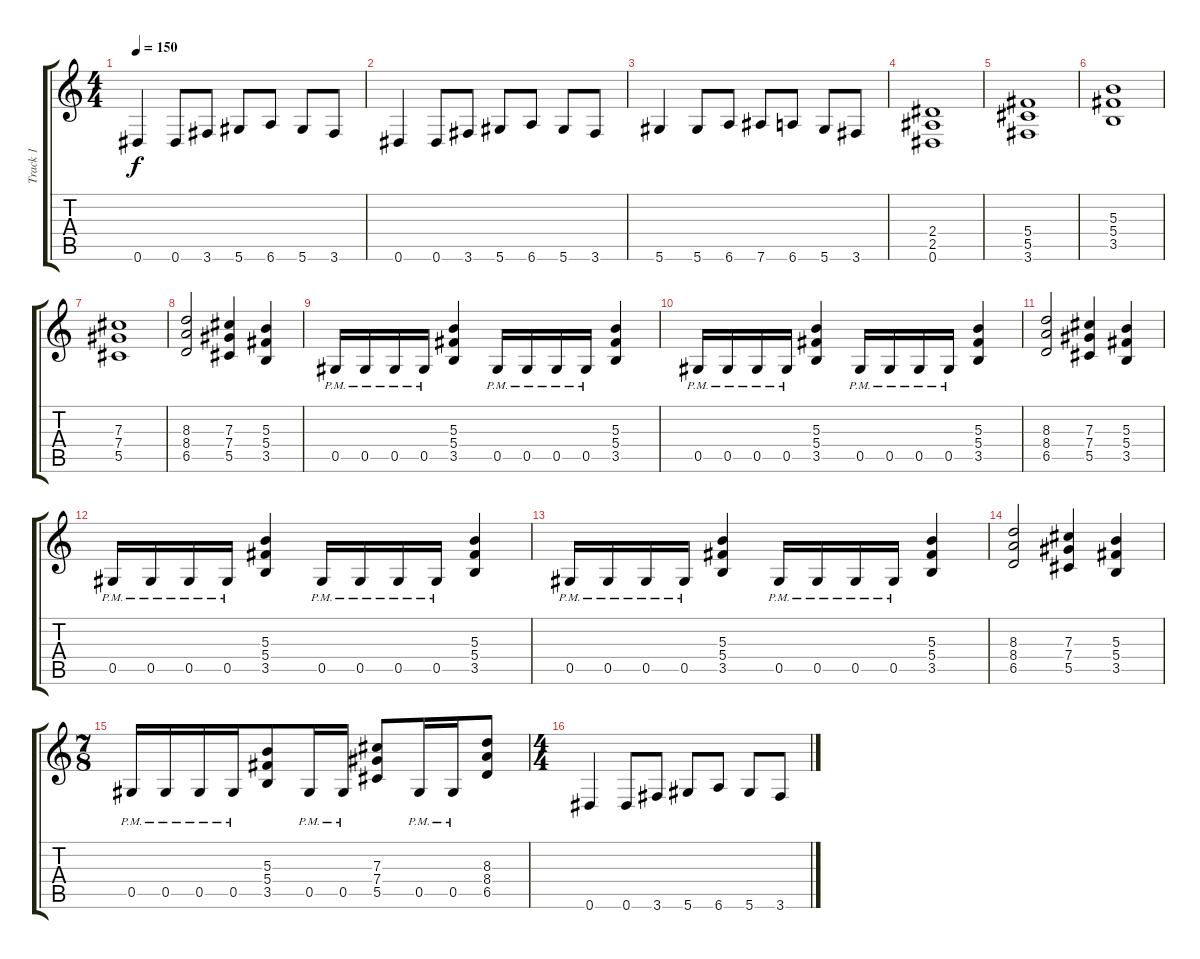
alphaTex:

\track ("Track 1" "Track 1") {instrument distortionguitar}
\staff {score tabs}
\tuning (Eb4 Bb3 Gb3 Db3 Ab2 Eb2) {hide}
\ts (4 4)
\tempo 150
\clef g2
\ks c
0.6.4{dy f} 0.6.8 3.6.8 5.6.8 6.6.8 5.6.8 3.6.8 |
0.6.4 0.6.8 3.6.8 5.6.8 6.6.8 5.6.8 3.6.8 |
5.6.4 5.6.8 6.6.8 7.6.8 6.6.8 5.6.8 3.6.8 |
(2.4 2.5 0.6).1 |
(5.4 5.5 3.6).1 |
(5.3 5.4 3.5).1 |
(7.3 7.4 5.5).1 |
(8.3 8.4 6.5).2 (7.3 7.4 5.5).4 (5.3 5.4 3.5).4 |
0.5{pm}.16 0.5{pm}.16 0.5{pm}.16 0.5{pm}.16 (5.3 5.4 3.5).4 0.5{pm}.16 0.5{pm}.16 0.5{pm}.16 0.5{pm}.16 (5.3 5.4 3.5).4 |
0.5{pm}.16 0.5{pm}.16 0.5{pm}.16 0.5{pm}.16 (5.3 5.4 3.5).4 0.5{pm}.16 0.5{pm}.16 0.5{pm}.16 0.5{pm}.16 (5.3 5.4 3.5).4 |
(8.3 8.4 6.5).2 (7.3 7.4 5.5).4 (5.3 5.4 3.5).4 |
0.5{pm}.16 0.5{pm}.16 0.5{pm}.16 0.5{pm}.16 (5.3 5.4 3.5).4 0.5{pm}.16 0.5{pm}.16 0.5{pm}.16 0.5{pm}.16 (5.3 5.4 3.5).4 |
0.5{pm}.16 0.5{pm}.16 0.5{pm}.16 0.5{pm}.16 (5.3 5.4 3.5).4 0.5{pm}.16 0.5{pm}.16 0.5{pm}.16 0.5{pm}.16 (5.3 5.4 3.5).4 |
(8.3 8.4 6.5).2 (7.3 7.4 5.5).4 (5.3 5.4 3.5).4 |
\ts (7 8)
0.5{pm}.16 0.5{pm}.16 0.5{pm}.16 0.5{pm}.16 (5.3 5.4 3.5).8 0.5{pm}.16 0.5{pm}.16 (7.3 7.4 5.5).8 0.5{pm}.16 0.5{pm}.16 (8.3 8.4 6.5).8 |
\ts (4 4)
0.6.4 0.6.8 3.6.8 5.6.8 6.6.8 5.6.8 3.6.8
